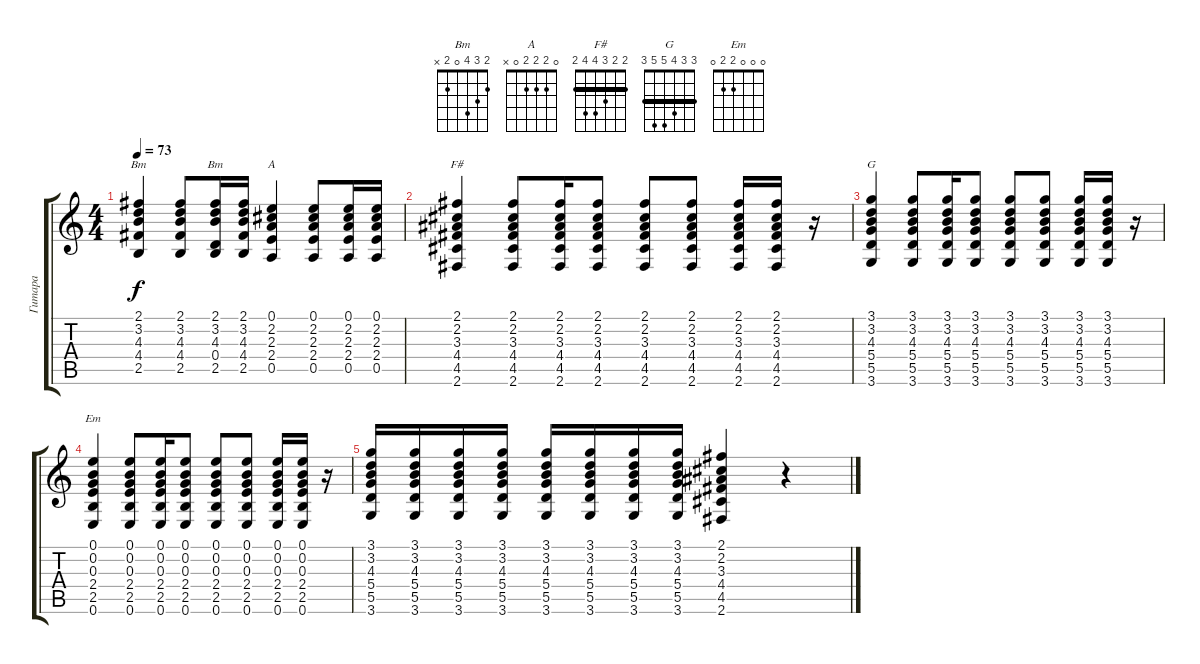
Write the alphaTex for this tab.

\track ("Гитара" "Гитара") {instrument acousticguitarnylon}
\staff {score tabs}
\tuning (E4 B3 G3 D3 A2 E2) {hide}
\chord ("Bm" 2 3 4 4 2 x) {barre 2}
\chord ("Bm" 2 3 4 0 2 x)
\chord ("A" 0 2 2 2 0 x)
\chord ("F#" 2 2 3 4 4 2) {barre 2}
\chord ("G" 3 3 4 5 5 3) {barre 3}
\chord ("Em" 0 0 0 2 2 0)
\ts (4 4)
\tempo 73
\clef g2
\ks c
(2.1 3.2 4.3 4.4 2.5).4{ch "Bm" dy f} (2.1 3.2 4.3 4.4 2.5).8 (2.1 3.2 4.3 0.4 2.5).16{ch "Bm"} (2.1 3.2 4.3 4.4 2.5).16 (0.1 2.2 2.3 2.4 0.5).4{ch "A"} (0.1 2.2 2.3 2.4 0.5).8 (0.1 2.2 2.3 2.4 0.5).16 (0.1 2.2 2.3 2.4 0.5).16 |
(2.1 2.2 3.3 4.4 4.5 2.6).4{ch "F#"} (2.1 2.2 3.3 4.4 4.5 2.6).8 (2.1 2.2 3.3 4.4 4.5 2.6).16 (2.1 2.2 3.3 4.4 4.5 2.6).8 (2.1 2.2 3.3 4.4 4.5 2.6).8 (2.1 2.2 3.3 4.4 4.5 2.6).8 (2.1 2.2 3.3 4.4 4.5 2.6).16 (2.1 2.2 3.3 4.4 4.5 2.6).16 r.16 |
(3.1 3.2 4.3 5.4 5.5 3.6).4{ch "G"} (3.1 3.2 4.3 5.4 5.5 3.6).8 (3.1 3.2 4.3 5.4 5.5 3.6).16 (3.1 3.2 4.3 5.4 5.5 3.6).8 (3.1 3.2 4.3 5.4 5.5 3.6).8 (3.1 3.2 4.3 5.4 5.5 3.6).8 (3.1 3.2 4.3 5.4 5.5 3.6).16 (3.1 3.2 4.3 5.4 5.5 3.6).16 r.16 |
(0.1 0.2 0.3 2.4 2.5 0.6).4{ch "Em"} (0.1 0.2 0.3 2.4 2.5 0.6).8 (0.1 0.2 0.3 2.4 2.5 0.6).16 (0.1 0.2 0.3 2.4 2.5 0.6).8 (0.1 0.2 0.3 2.4 2.5 0.6).8 (0.1 0.2 0.3 2.4 2.5 0.6).8 (0.1 0.2 0.3 2.4 2.5 0.6).16 (0.1 0.2 0.3 2.4 2.5 0.6).16 r.16 |
(3.1 3.2 4.3 5.4 5.5 3.6).16 (3.1 3.2 4.3 5.4 5.5 3.6).16 (3.1 3.2 4.3 5.4 5.5 3.6).16 (3.1 3.2 4.3 5.4 5.5 3.6).16 (3.1 3.2 4.3 5.4 5.5 3.6).16 (3.1 3.2 4.3 5.4 5.5 3.6).16 (3.1 3.2 4.3 5.4 5.5 3.6).16 (3.1 3.2 4.3 5.4 5.5 3.6).16 (2.1 2.2 3.3 4.4 4.5 2.6).4 r.4
